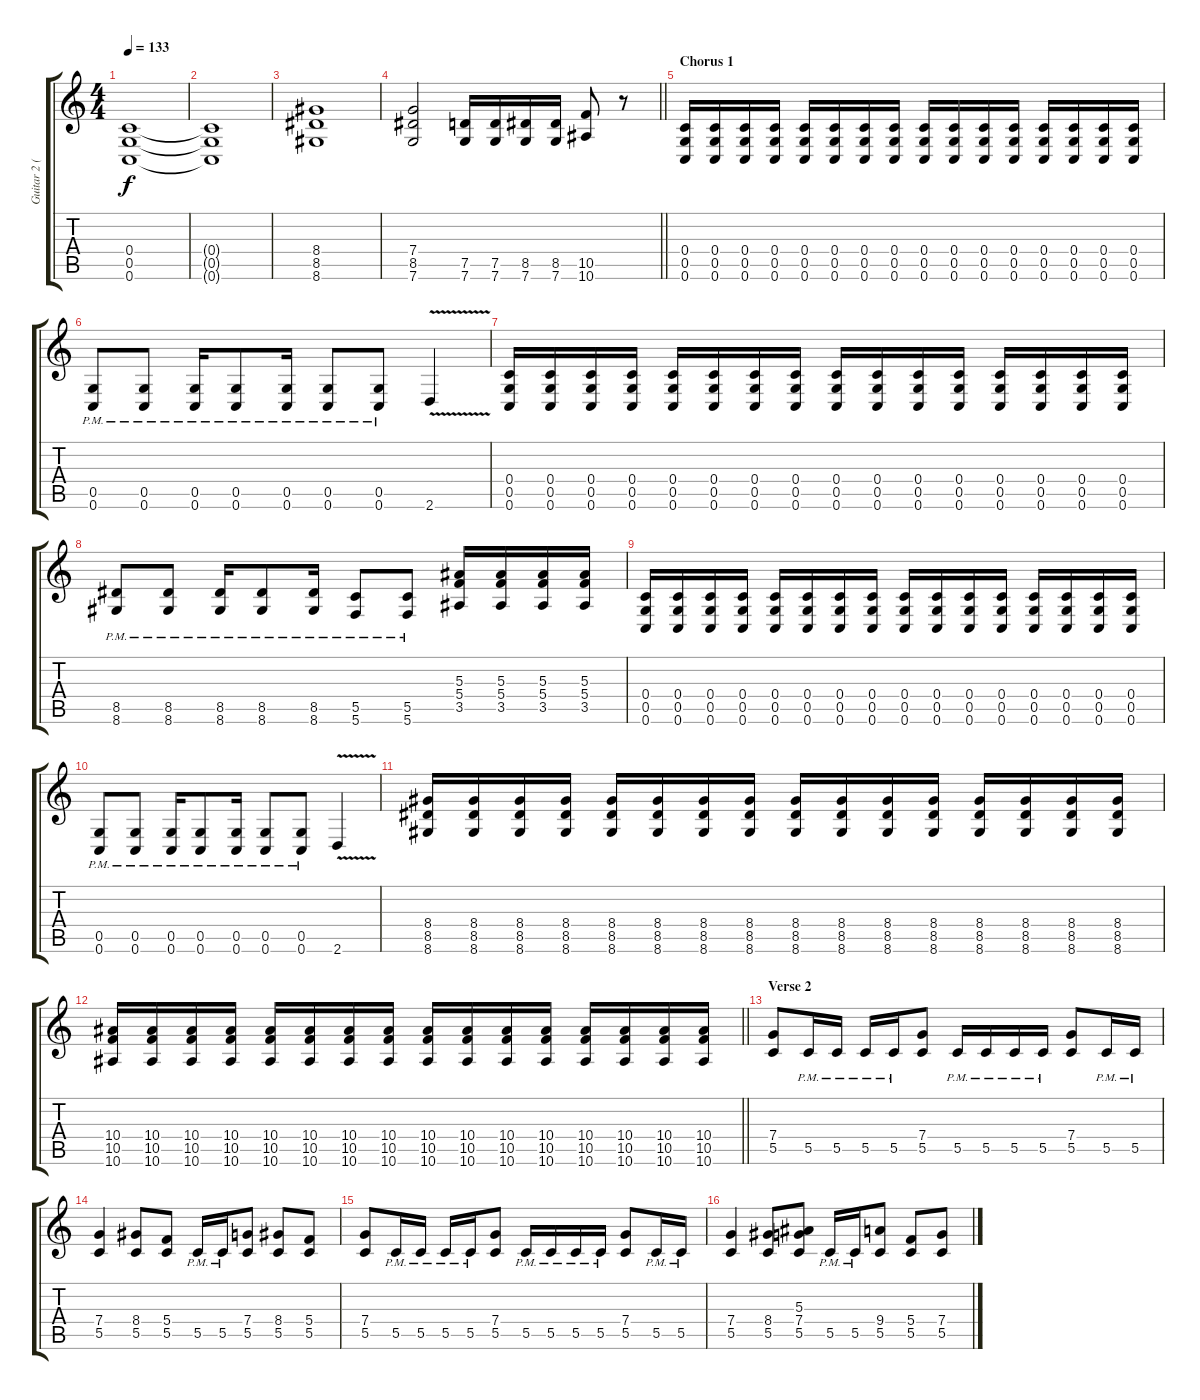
\track ("Guitar 2 (Robin)" "Guitar 2 (") {instrument distortionguitar}
\staff {score tabs}
\tuning (D4 A3 F3 C3 G2 C2) {hide}
\ts (4 4)
\tempo 133
\clef g2
\ks c
(0.4 0.5 0.6).1{dy f} |
(0.4{t} 0.5{t} 0.6{t}).1 |
(8.4 8.5 8.6).1 |
\barLineRight lightlight
(7.4 8.5 7.6).2 (7.5 7.6).16 (7.5 7.6).16 (8.5 7.6).16 (8.5 7.6).16 (10.5 10.6).8 r.8 |
\section ("" "Chorus 1")
(0.4 0.5 0.6).16 (0.4 0.5 0.6).16 (0.4 0.5 0.6).16 (0.4 0.5 0.6).16 (0.4 0.5 0.6).16 (0.4 0.5 0.6).16 (0.4 0.5 0.6).16 (0.4 0.5 0.6).16 (0.4 0.5 0.6).16 (0.4 0.5 0.6).16 (0.4 0.5 0.6).16 (0.4 0.5 0.6).16 (0.4 0.5 0.6).16 (0.4 0.5 0.6).16 (0.4 0.5 0.6).16 (0.4 0.5 0.6).16 |
(0.5{pm} 0.6{pm}).8 (0.5{pm} 0.6{pm}).8 (0.5{pm} 0.6{pm}).16 (0.5{pm} 0.6{pm}).8 (0.5{pm} 0.6{pm}).16 (0.5{pm} 0.6{pm}).8 (0.5{pm} 0.6{pm}).8 2.6{v}.4 |
(0.4 0.5 0.6).16 (0.4 0.5 0.6).16 (0.4 0.5 0.6).16 (0.4 0.5 0.6).16 (0.4 0.5 0.6).16 (0.4 0.5 0.6).16 (0.4 0.5 0.6).16 (0.4 0.5 0.6).16 (0.4 0.5 0.6).16 (0.4 0.5 0.6).16 (0.4 0.5 0.6).16 (0.4 0.5 0.6).16 (0.4 0.5 0.6).16 (0.4 0.5 0.6).16 (0.4 0.5 0.6).16 (0.4 0.5 0.6).16 |
(8.5{pm} 8.6{pm}).8 (8.5{pm} 8.6{pm}).8 (8.5{pm} 8.6{pm}).16 (8.5{pm} 8.6{pm}).8 (8.5{pm} 8.6{pm}).16 (5.5{pm} 5.6{pm}).8 (5.5{pm} 5.6{pm}).8 (5.3 5.4 3.5).16 (5.3 5.4 3.5).16 (5.3 5.4 3.5).16 (5.3 5.4 3.5).16 |
(0.4 0.5 0.6).16 (0.4 0.5 0.6).16 (0.4 0.5 0.6).16 (0.4 0.5 0.6).16 (0.4 0.5 0.6).16 (0.4 0.5 0.6).16 (0.4 0.5 0.6).16 (0.4 0.5 0.6).16 (0.4 0.5 0.6).16 (0.4 0.5 0.6).16 (0.4 0.5 0.6).16 (0.4 0.5 0.6).16 (0.4 0.5 0.6).16 (0.4 0.5 0.6).16 (0.4 0.5 0.6).16 (0.4 0.5 0.6).16 |
(0.5{pm} 0.6{pm}).8 (0.5{pm} 0.6{pm}).8 (0.5{pm} 0.6{pm}).16 (0.5{pm} 0.6{pm}).8 (0.5{pm} 0.6{pm}).16 (0.5{pm} 0.6{pm}).8 (0.5{pm} 0.6{pm}).8 2.6{v}.4 |
(8.4 8.5 8.6).16 (8.4 8.5 8.6).16 (8.4 8.5 8.6).16 (8.4 8.5 8.6).16 (8.4 8.5 8.6).16 (8.4 8.5 8.6).16 (8.4 8.5 8.6).16 (8.4 8.5 8.6).16 (8.4 8.5 8.6).16 (8.4 8.5 8.6).16 (8.4 8.5 8.6).16 (8.4 8.5 8.6).16 (8.4 8.5 8.6).16 (8.4 8.5 8.6).16 (8.4 8.5 8.6).16 (8.4 8.5 8.6).16 |
\barLineRight lightlight
(10.4 10.5 10.6).16 (10.4 10.5 10.6).16 (10.4 10.5 10.6).16 (10.4 10.5 10.6).16 (10.4 10.5 10.6).16 (10.4 10.5 10.6).16 (10.4 10.5 10.6).16 (10.4 10.5 10.6).16 (10.4 10.5 10.6).16 (10.4 10.5 10.6).16 (10.4 10.5 10.6).16 (10.4 10.5 10.6).16 (10.4 10.5 10.6).16 (10.4 10.5 10.6).16 (10.4 10.5 10.6).16 (10.4 10.5 10.6).16 |
\section ("" "Verse 2")
(7.4 5.5).8 5.5{pm}.16 5.5{pm}.16 5.5{pm}.16 5.5{pm}.16 (7.4 5.5).8 5.5{pm}.16 5.5{pm}.16 5.5{pm}.16 5.5{pm}.16 (7.4 5.5).8 5.5{pm}.16 5.5{pm}.16 |
(7.4 5.5).4 (8.4 5.5).8 (5.4 5.5).8 5.5{pm}.16 5.5{pm}.16 (7.4 5.5).8 (8.4 5.5).8 (5.4 5.5).8 |
(7.4 5.5).8 5.5{pm}.16 5.5{pm}.16 5.5{pm}.16 5.5{pm}.16 (7.4 5.5).8 5.5{pm}.16 5.5{pm}.16 5.5{pm}.16 5.5{pm}.16 (7.4 5.5).8 5.5{pm}.16 5.5{pm}.16 |
(7.4 5.5).4 (8.4 5.5).8 (5.3 7.4 5.5).8 5.5{pm}.16 5.5{pm}.16 (9.4 5.5).8 (5.4 5.5).8 (7.4 5.5).8
